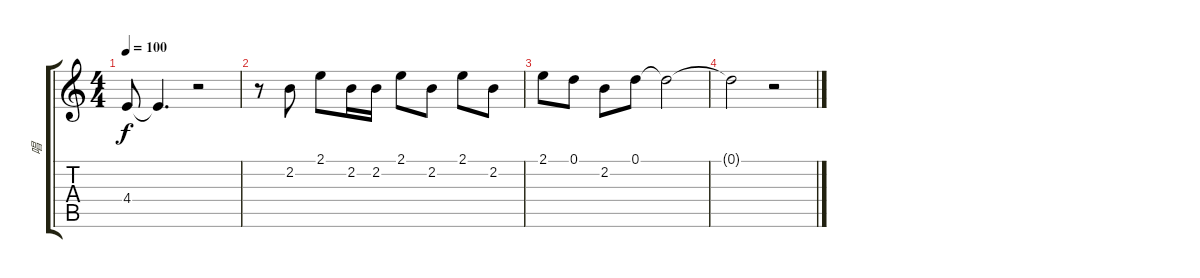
\track ("唱" "唱") {instrument tangoaccordion}
\staff {score tabs}
\tuning (D5 A4 F4 C4 G3 D3) {hide}
\ts (4 4)
\tempo 100
\clef g2
\ks c
4.4.8{dy f} 4.4{t}.4{d} r.2 |
r.8 2.2.8 2.1.8 2.2.16 2.2.16 2.1.8 2.2.8 2.1.8 2.2.8 |
2.1.8 0.1.8 2.2.8 0.1.8 0.1{t}.2 |
0.1{t}.2 r.2
